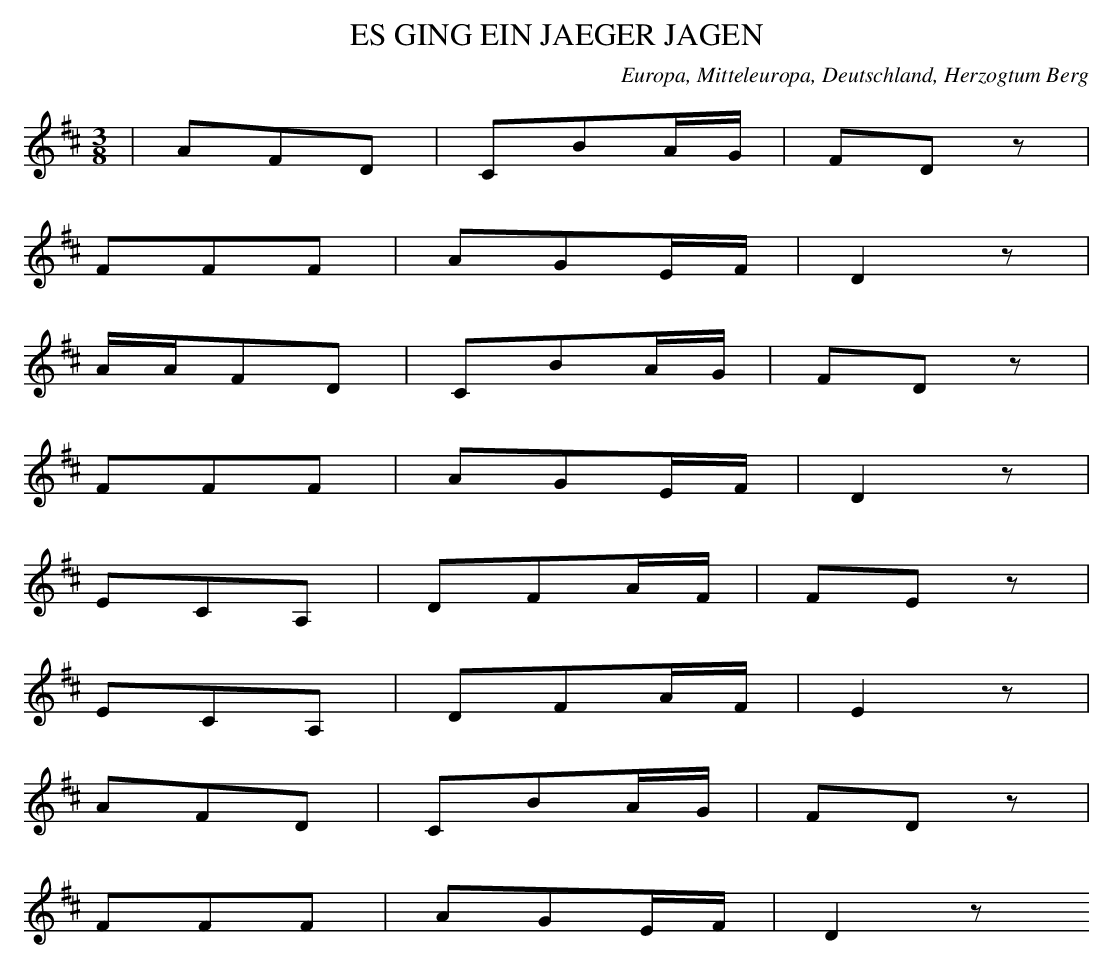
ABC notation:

X:1
T: ES GING EIN JAEGER JAGEN
O: Europa, Mitteleuropa, Deutschland, Herzogtum Berg
M: 3/8
L: 1/16
K: D
 | A2F2D2 | C2B2AG | F2D2z2 |
F2F2F2 | A2G2EF | D4z2 |
AAF2D2 | C2B2AG | F2D2z2 |
F2F2F2 | A2G2EF | D4z2 |
E2C2A,2 | D2F2AF | F2E2z2 |
E2C2A,2 | D2F2AF | E4z2 |
A2F2D2 | C2B2AG | F2D2z2 |
F2F2F2 | A2G2EF | D4z2
